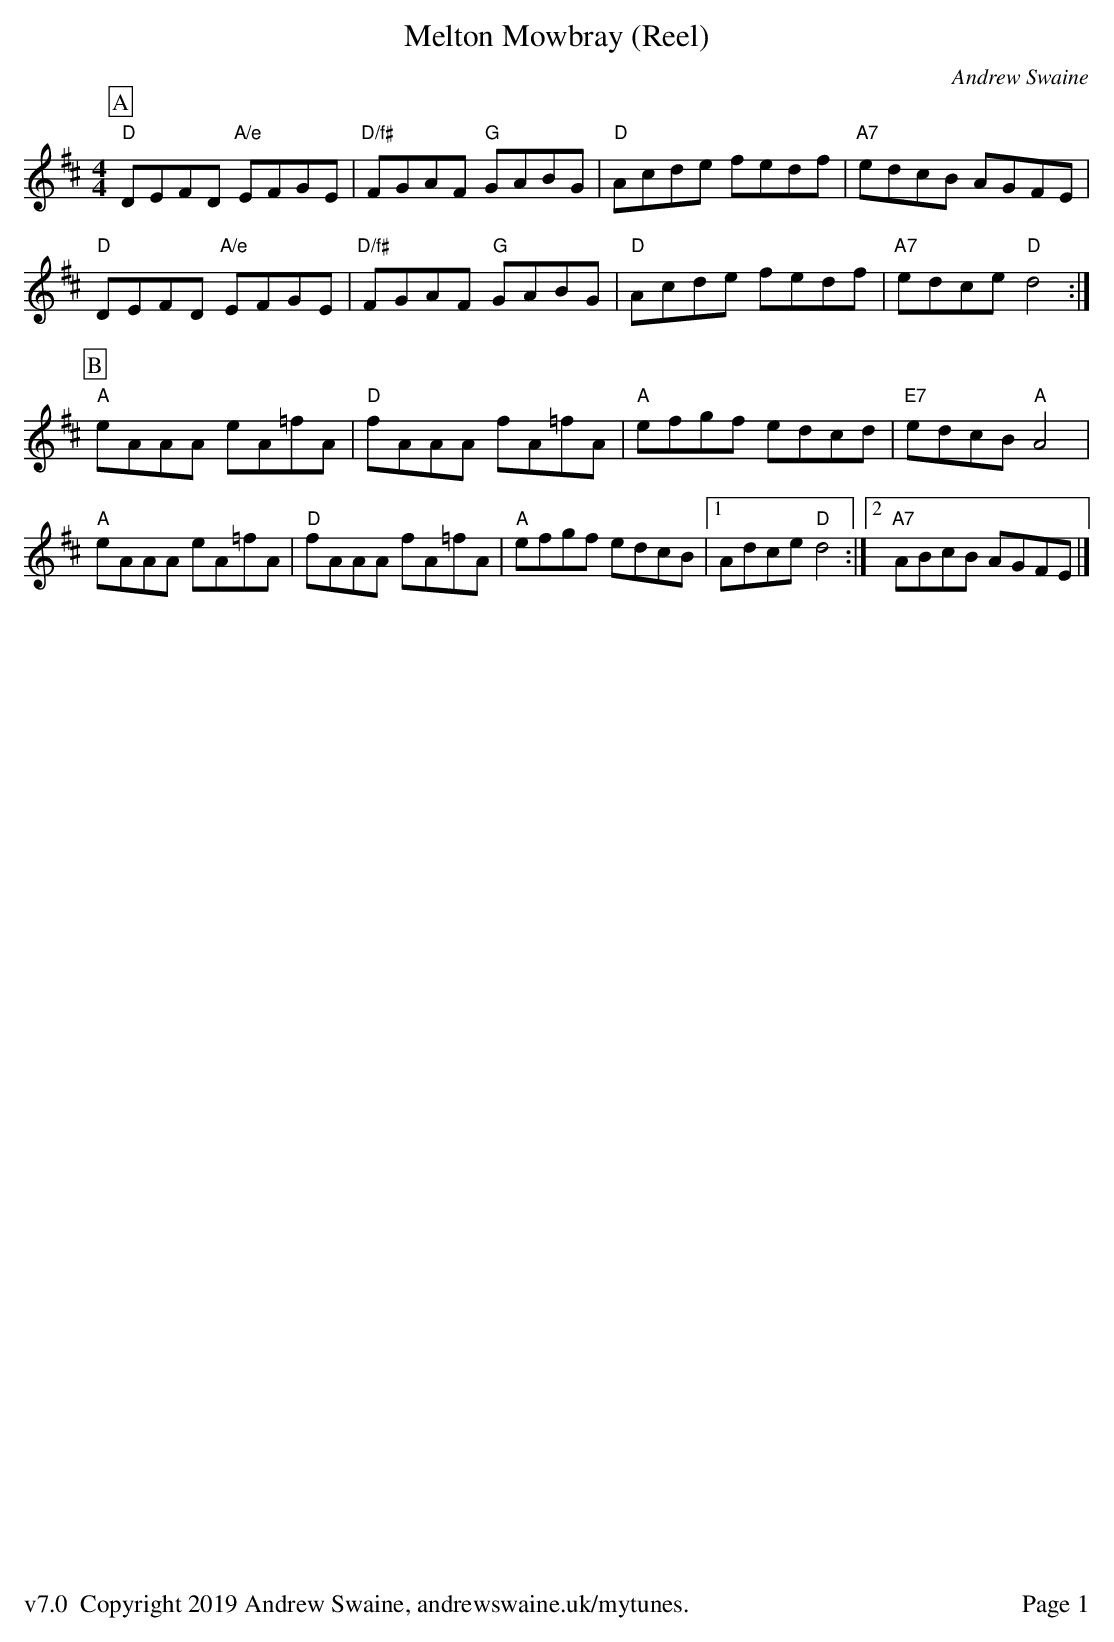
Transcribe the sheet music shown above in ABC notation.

X:1
T:Melton Mowbray (Reel)
C:Andrew Swaine
M:4/4
K:D
L:1/8
P:A
"D"DEFD "A/e"EFGE|"D/f#"FGAF "G"GABG|"D"Acde fedf|"A7"edcB AGFE|
"D"DEFD "A/e"EFGE|"D/f#"FGAF "G"GABG|"D"Acde fedf|"A7"edce "D"d4:|
P:B
"A"eAAA eA=fA|"D"fAAA fA=fA|"A"efgf edcd|"E7"edcB "A"A4|
"A"eAAA eA=fA|"D"fAAA fA=fA|"A"efgf edcB|1 Adce "D"d4:|2 "A7"ABcB AGFE|]
